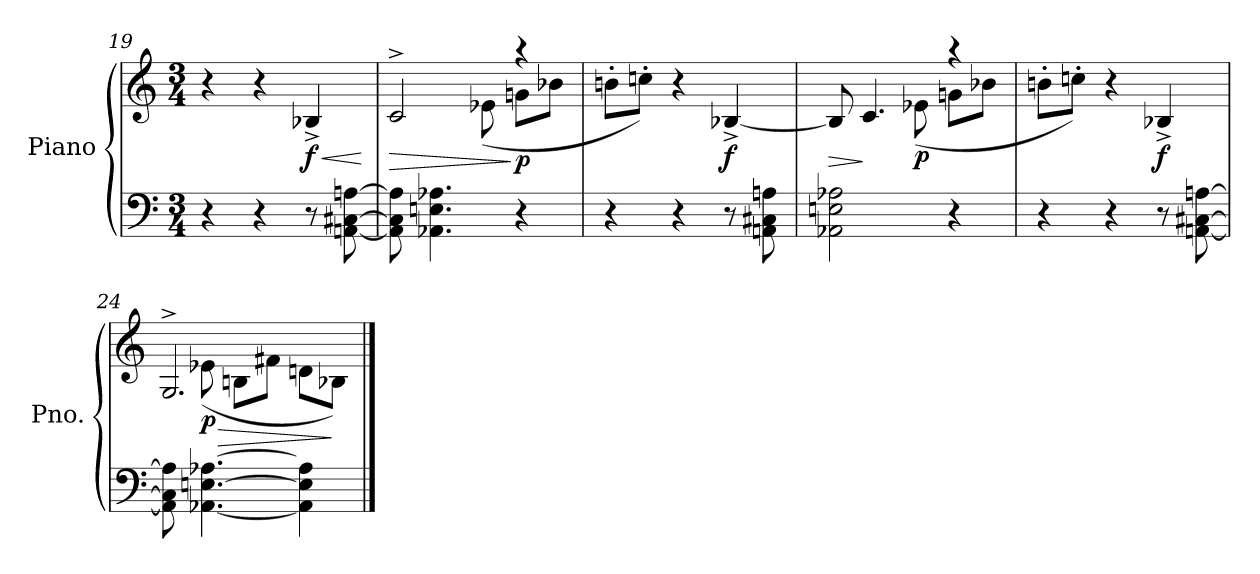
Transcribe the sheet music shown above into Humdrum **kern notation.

**kern	**kern	**dynam
*part1	*part1	*part1
*staff2	*staff1	*staff1/2
*I"Piano	*	*
*I'Pno.	*	*
*clefF4	*clefG2	*
*k[]	*k[]	*
*M3/4	*M3/4	*
=19	=19	=19
4r	4r	.
4r	4r	.
!	!	!LO:HP:b
!	!	!LO:DY:n=1:b
8r	4B-X^/	< f
[8AAn\ [8C#X\ [8An\	.	.
.	.	[
=20	=20	=20
!	!	!LO:HP:b
*	*^	*
8AA\] 8C#\] 8A\]	2c^/	4.ryy	>
4.AA-X\ 4.En\ 4.A-X\	.	.	.
.	.	(<8e-X\	.
!	!	!	!LO:DY:n=1:b
4r	4r	8gn\L	] p
.	.	8b-X\J	.
*	*v	*v	*
=21	=21	=21
4r	8bn'\L	.
.	8ccn'\J)	.
4r	4r	.
!	!	!LO:DY:b
8r	[4B-X^/	f
8AAn\ 8C#X\ 8An\	.	.
=22	=22	=22
!	!	!LO:HP:b
*	*^	*
2AA-X\ 2En\ 2A-X\	8B-/]	4.ryy	>
.	4.c/	.	]
!	!	!	!LO:DY:b
.	.	(<8e-X\	p
4r	4r	8gn\L	.
.	.	8b-X\J	.
*	*v	*v	*
=23	=23	=23
4r	8bn'\L	.
.	8ccn'\J)	.
4r	4r	.
!	!	!LO:DY:b
8r	4B-X^/	f
[8AAn\ [8C#X\ [8An\	.	.
!!LO:LB:g=z
=24	=24	=24
*	*^	*
8AAn\] 8C#\] 8An\]	2.G^/	8ryy	.
!	!	!	!LO:HP:b
!	!	!	!LO:DY:n=1:b
[4.AA-X\ [4.En\ [4.A-X\	.	(<8e-X\	> p
.	.	8Bn\L	.
.	.	8f#X\J	.
4AA-\] 4E\] 4A-\]	.	8dn\L	.
.	.	8B-X\J)	]
*	*v	*v	*
==	==	==
*-	*-	*-
